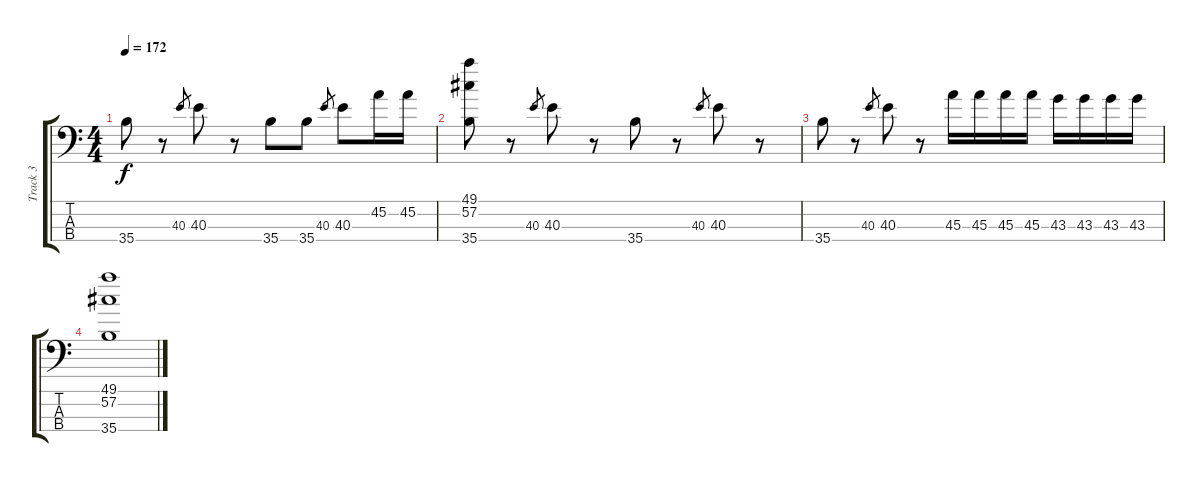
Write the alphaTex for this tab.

\track ("Track 3" "Track 3") {instrument acousticgrandpiano}
\staff {score tabs}
\tuning (C-1 C-1 C-1 C-1) {hide}
\ts (4 4)
\tempo 172
\clef f4
\ks c
35.4.8{dy f} r.8 40.3.8{gr} 40.3.8 r.8 35.4.8 35.4.8 40.3.8{gr} 40.3.8 45.2.16 45.2.16 |
(49.1 57.2 35.4).8 r.8 40.3.8{gr} 40.3.8 r.8 35.4.8 r.8 40.3.8{gr} 40.3.8 r.8 |
35.4.8 r.8 40.3.8{gr} 40.3.8 r.8 45.3.16 45.3.16 45.3.16 45.3.16 43.3.16 43.3.16 43.3.16 43.3.16 |
(49.1 57.2 35.4).1
